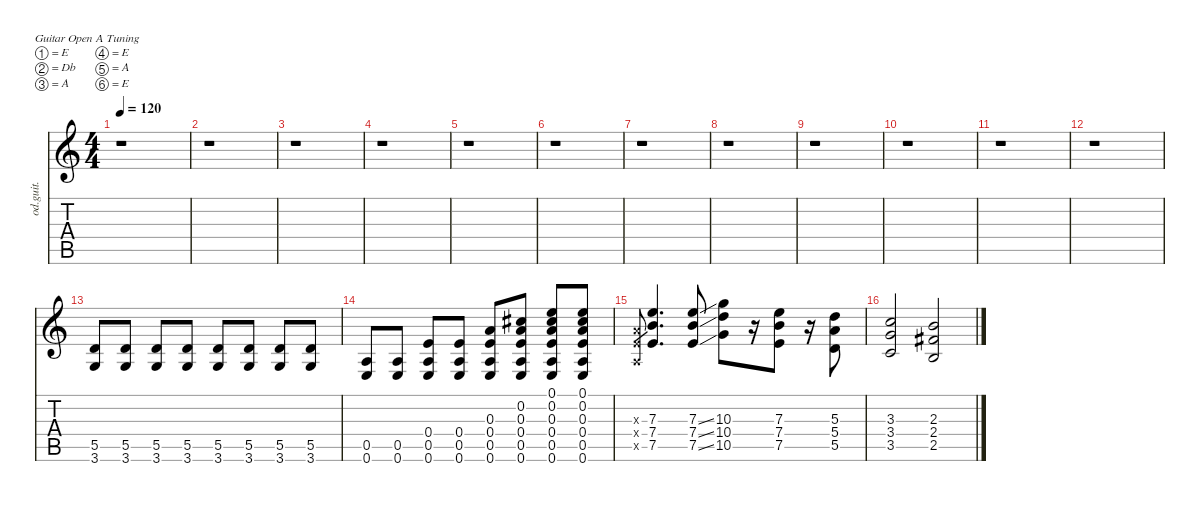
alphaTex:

\defaultSystemsLayout 4
\hideDynamics
\bracketExtendMode nobrackets
\otherSystemsTrackNameOrientation horizontal
\track ("Guitar 1 (Jack White) Open A Tuning" "od.guit.") {instrument overdrivenguitar}
\staff {score tabs}
\tuning (E4 Db4 A3 E3 A2 E2)
\ts (4 4)
\tempo 120
\clef g2
\ks c
r.1{dy f beam Down} |
r.1{beam Down} |
r.1{beam Down} |
r.1{beam Down} |
r.1{beam Down} |
r.1{beam Down} |
r.1{beam Down} |
r.1{beam Down} |
r.1{beam Down} |
r.1{beam Down} |
r.1{beam Down} |
r.1{beam Down} |
(5.5 3.6).8{beam Up} (5.5 3.6).8{beam Up} (5.5 3.6).8{beam Up} (5.5 3.6).8{beam Up} (5.5 3.6).8{beam Up} (5.5 3.6).8{beam Up} (5.5 3.6).8{beam Up} (5.5 3.6).8{beam Up} |
(0.5 0.6).8{beam Up} (0.5 0.6).8{beam Up} (0.4 0.5 0.6).8{beam Up} (0.4 0.5 0.6).8{beam Up} (0.3 0.4 0.5 0.6).8{beam Up} (0.2{acc #} 0.3 0.4 0.5 0.6).8{beam Up} (0.1 0.2{acc #} 0.3 0.4 0.5 0.6).8{beam Up} (0.1 0.2{acc #} 0.3 0.4 0.5 0.6).8{beam Up} |
(0.3{x} 0.4{x} 0.5{x}).8{gr dy mf beam Up} (7.3 7.4 7.5).4{d dy f beam Up} (7.3{ss} 7.4{ss} 7.5{ss}).8{beam Up} (10.3 10.4 10.5).8{beam Down} r.16{beam Down} (7.3 7.4 7.5).8{beam Down} r.16{beam Down} (5.3 5.4 5.5).8{beam Up} |
(3.3 3.4 3.5).2{beam Up} (2.3 2.4{acc #} 2.5).2{beam Up}
